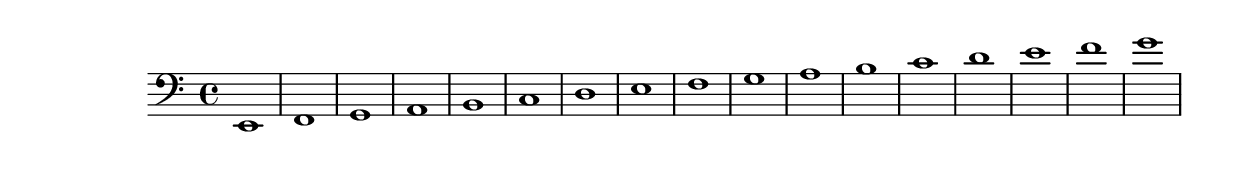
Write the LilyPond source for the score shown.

\header {
  title = ""
  composer = ""
}

\score {
  \relative c, {
  \clef "bass"

  e1 
  f1
  g1
  a1
  b1
  c1
  d1
  e1
  f1
  g1
  a1
  b1
  c1
  d1
  e1
  f1
  g1
  
}

  \layout {}
  \midi {}
}